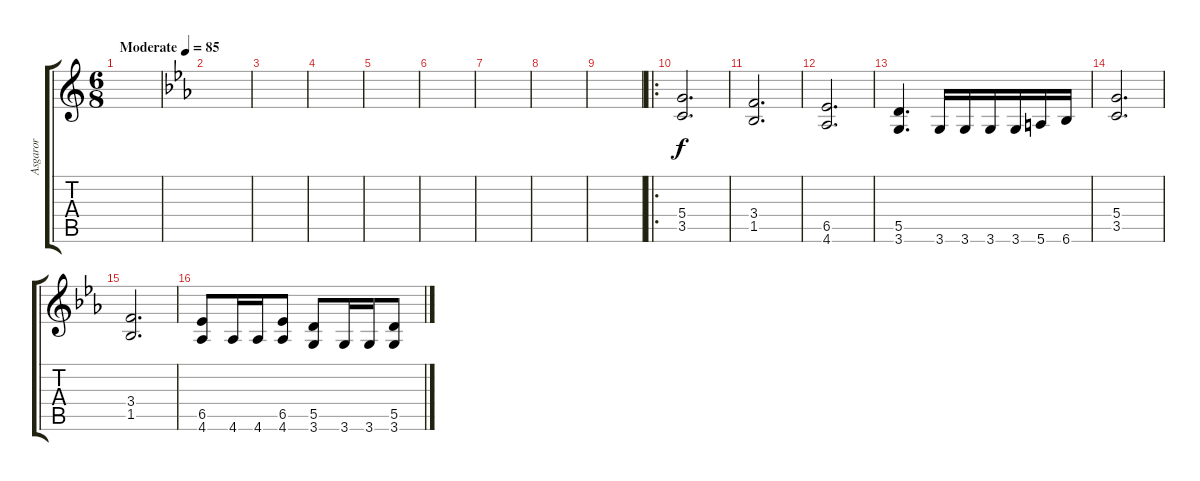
\track ("Asgaror" "Asgaror") {instrument distortionguitar}
\staff {score tabs}
\tuning (E4 B3 G3 D3 A2 E2) {hide}
\ts (6 8)
\tempo (85 "Moderate")
\clef g2
\ks c
|
\ks cminor
|
|
|
|
|
|
|
|
\ro
(5.4 3.5).2{d} |
(3.4 1.5).2{d} |
(6.5 4.6).2{d} |
(5.5 3.6).4{d} 3.6.16 3.6.16 3.6.16 3.6.16 5.6.16 6.6.16 |
(5.4 3.5).2{d} |
(3.4 1.5).2{d} |
(6.5 4.6).8 4.6.16 4.6.16 (6.5 4.6).8 (5.5 3.6).8 3.6.16 3.6.16 (5.5 3.6).8
